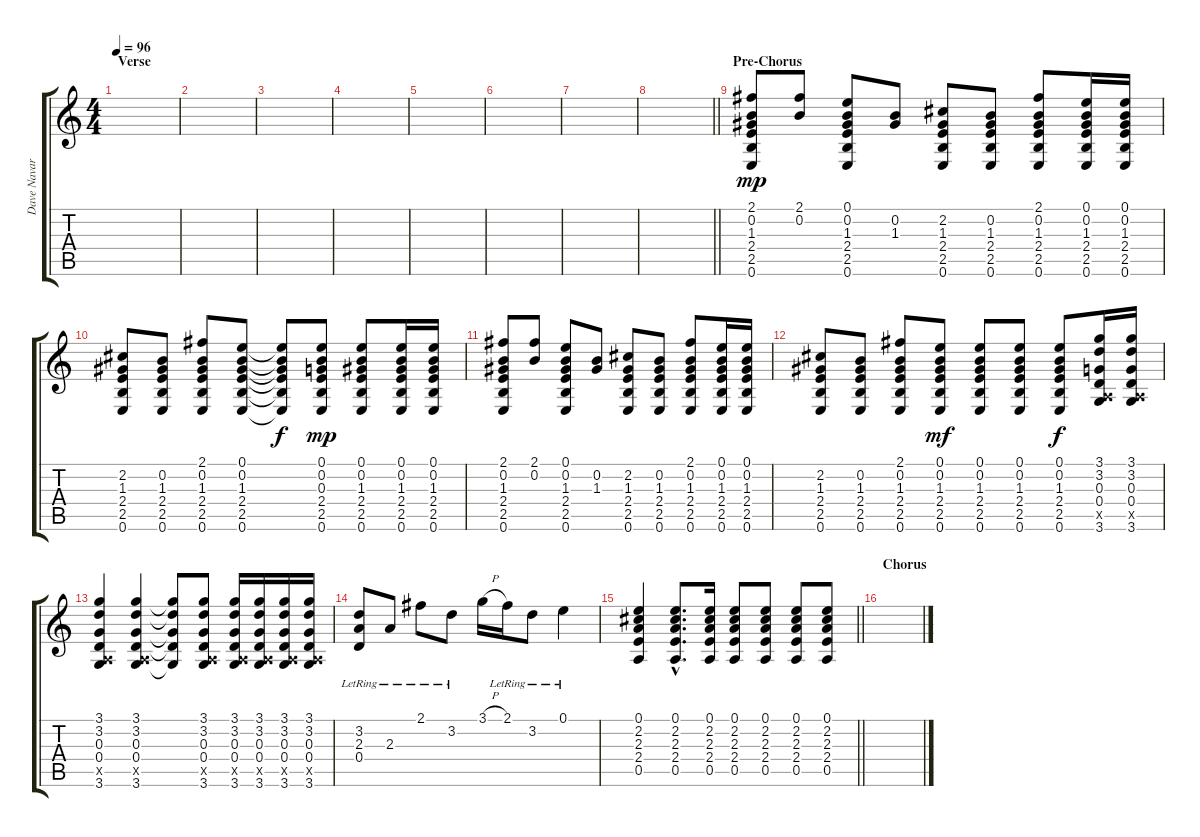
\track ("Dave Navarro Guitar 2" "Dave Navar") {instrument acousticguitarsteel}
\staff {score tabs}
\tuning (E4 B3 G3 D3 A2 E2) {hide}
\ts (4 4)
\section ("" "Verse")
\tempo 96
\clef g2
\ks c
|
|
|
|
|
|
|
\barLineRight lightlight
|
\section ("" "Pre-Chorus")
(2.1 0.2 1.3 2.4 2.5 0.6).8{dy mp} (2.1 0.2).8 (0.1 0.2 1.3 2.4 2.5 0.6).8 (0.2 1.3).8 (2.2 1.3 2.4 2.5 0.6).8 (0.2 1.3 2.4 2.5 0.6).8 (2.1 0.2 1.3 2.4 2.5 0.6).8 (0.1 0.2 1.3 2.4 2.5 0.6).16 (0.1 0.2 1.3 2.4 2.5 0.6).16 |
(2.2 1.3 2.4 2.5 0.6).8 (0.2 1.3 2.4 2.5 0.6).8 (2.1 0.2 1.3 2.4 2.5 0.6).8 (0.1 0.2 1.3 2.4 2.5 0.6).8 (0.1{t} 0.2{t} 1.3{t} 2.4{t} 2.5{t} 0.6{t}).8{dy f} (0.1 0.2 0.3 2.4 2.5 0.6).8{dy mp} (0.1 0.2 1.3 2.4 2.5 0.6).8 (0.1 0.2 1.3 2.4 2.5 0.6).16 (0.1 0.2 1.3 2.4 2.5 0.6).16 |
(2.1 0.2 1.3 2.4 2.5 0.6).8 (2.1 0.2).8 (0.1 0.2 1.3 2.4 2.5 0.6).8 (0.2 1.3).8 (2.2 1.3 2.4 2.5 0.6).8 (0.2 1.3 2.4 2.5 0.6).8 (2.1 0.2 1.3 2.4 2.5 0.6).8 (0.1 0.2 1.3 2.4 2.5 0.6).16 (0.1 0.2 1.3 2.4 2.5 0.6).16 |
(2.2 1.3 2.4 2.5 0.6).8 (0.2 1.3 2.4 2.5 0.6).8 (2.1 0.2 1.3 2.4 2.5 0.6).8 (0.1 0.2 1.3 2.4 2.5 0.6).8{dy mf} (0.1 0.2 1.3 2.4 2.5 0.6).8 (0.1 0.2 1.3 2.4 2.5 0.6).8 (0.1 0.2 1.3 2.4 2.5 0.6).8{dy f} (3.1 3.2 0.3 0.4 0.5{x} 3.6).16 (3.1 3.2 0.3 0.4 0.5{x} 3.6).16 |
(3.1 3.2 0.3 0.4 0.5{x} 3.6).4 (3.1 3.2 0.3 0.4 0.5{x} 3.6).4 (3.1{t} 3.2{t} 0.3{t} 0.4{t} 3.6{t}).8 (3.1 3.2 0.3 0.4 0.5{x} 3.6).8 (3.1 3.2 0.3 0.4 0.5{x} 3.6).16 (3.1 3.2 0.3 0.4 0.5{x} 3.6).16 (3.1 3.2 0.3 0.4 0.5{x} 3.6).16 (3.1 3.2 0.3 0.4 0.5{x} 3.6).16 |
(3.2{lr} 2.3{lr} 0.4{lr}).8 2.3{lr}.8 2.1{lr}.8 3.2{lr}.8 3.1{h}.16 2.1{lr}.16 3.2{lr}.8 0.1{lr}.4 |
\barLineRight lightlight
(0.1 2.2 2.3 2.4 0.5).4 (0.1{hac} 2.2{hac} 2.3{hac} 2.4{hac} 0.5{hac}).8{d} (0.1 2.2 2.3 2.4 0.5).16 (0.1 2.2 2.3 2.4 0.5).8 (0.1 2.2 2.3 2.4 0.5).8 (0.1 2.2 2.3 2.4 0.5).8 (0.1 2.2 2.3 2.4 0.5).8 |
\section ("" "Chorus")
